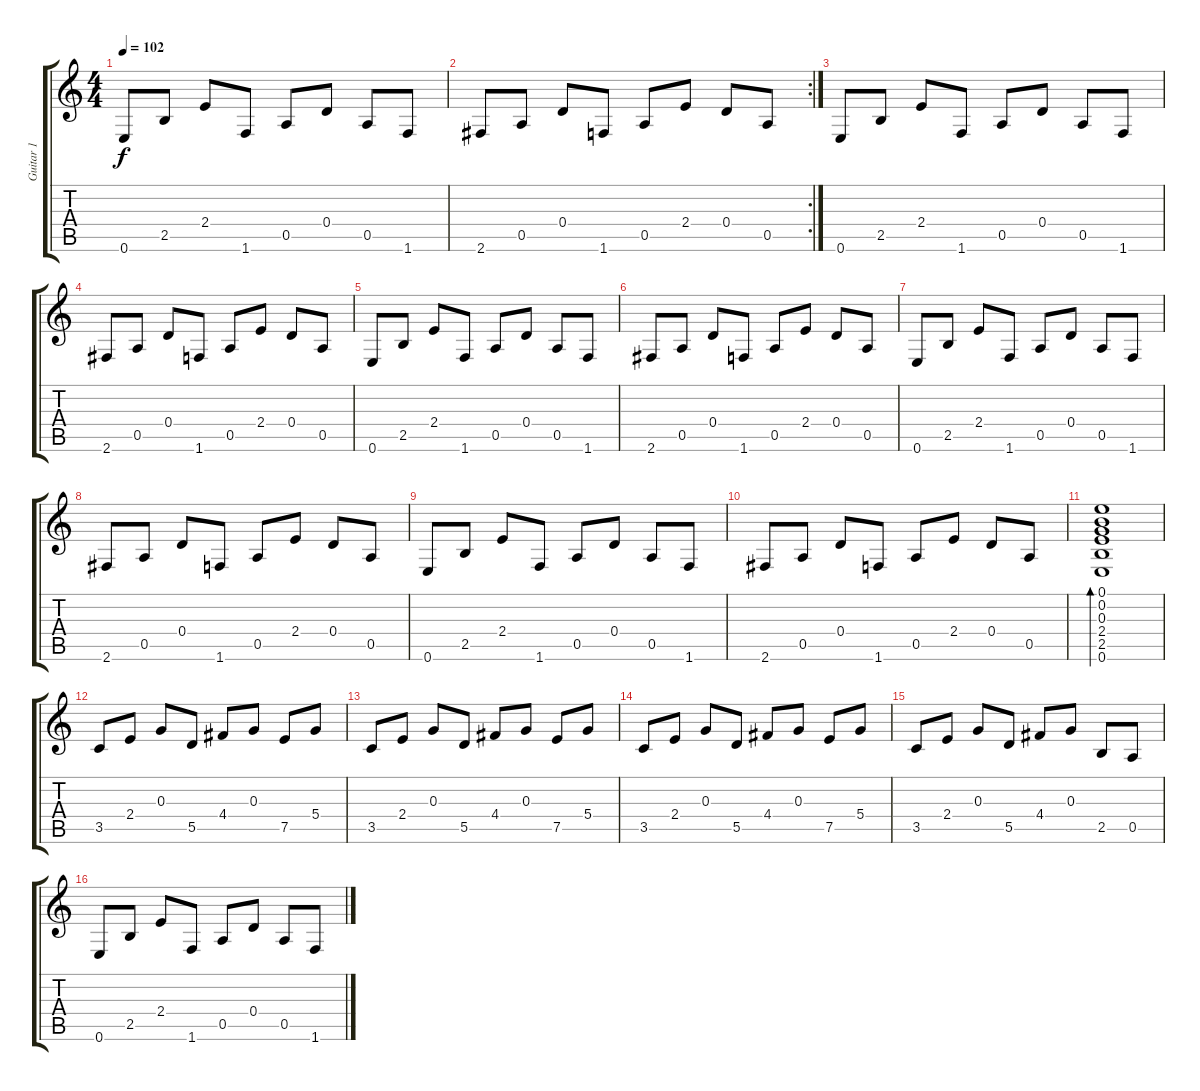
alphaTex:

\track ("Guitar 1" "Guitar 1") {instrument electricguitarclean}
\staff {score tabs}
\tuning (E4 B3 G3 D3 A2 E2) {hide}
\ts (4 4)
\tempo 102
\clef g2
\ks c
0.6.8{dy f instrument electricguitarclean} 2.5.8 2.4.8 1.6.8 0.5.8 0.4.8 0.5.8 1.6.8 |
\rc 2
2.6.8 0.5.8 0.4.8 1.6.8 0.5.8 2.4.8 0.4.8 0.5.8 |
0.6.8 2.5.8 2.4.8 1.6.8 0.5.8 0.4.8 0.5.8 1.6.8 |
2.6.8 0.5.8 0.4.8 1.6.8 0.5.8 2.4.8 0.4.8 0.5.8 |
0.6.8 2.5.8 2.4.8 1.6.8 0.5.8 0.4.8 0.5.8 1.6.8 |
2.6.8 0.5.8 0.4.8 1.6.8 0.5.8 2.4.8 0.4.8 0.5.8 |
0.6.8 2.5.8 2.4.8 1.6.8 0.5.8 0.4.8 0.5.8 1.6.8 |
2.6.8 0.5.8 0.4.8 1.6.8 0.5.8 2.4.8 0.4.8 0.5.8 |
0.6.8 2.5.8 2.4.8 1.6.8 0.5.8 0.4.8 0.5.8 1.6.8 |
2.6.8 0.5.8 0.4.8 1.6.8 0.5.8 2.4.8 0.4.8 0.5.8 |
(0.1 0.2 0.3 2.4 2.5 0.6).1{bd 240} |
3.5.8 2.4.8 0.3.8 5.5.8 4.4.8 0.3.8 7.5.8 5.4.8 |
3.5.8 2.4.8 0.3.8 5.5.8 4.4.8 0.3.8 7.5.8 5.4.8 |
3.5.8 2.4.8 0.3.8 5.5.8 4.4.8 0.3.8 7.5.8 5.4.8 |
3.5.8 2.4.8 0.3.8 5.5.8 4.4.8 0.3.8 2.5.8 0.5.8 |
0.6.8 2.5.8 2.4.8 1.6.8 0.5.8 0.4.8 0.5.8 1.6.8
